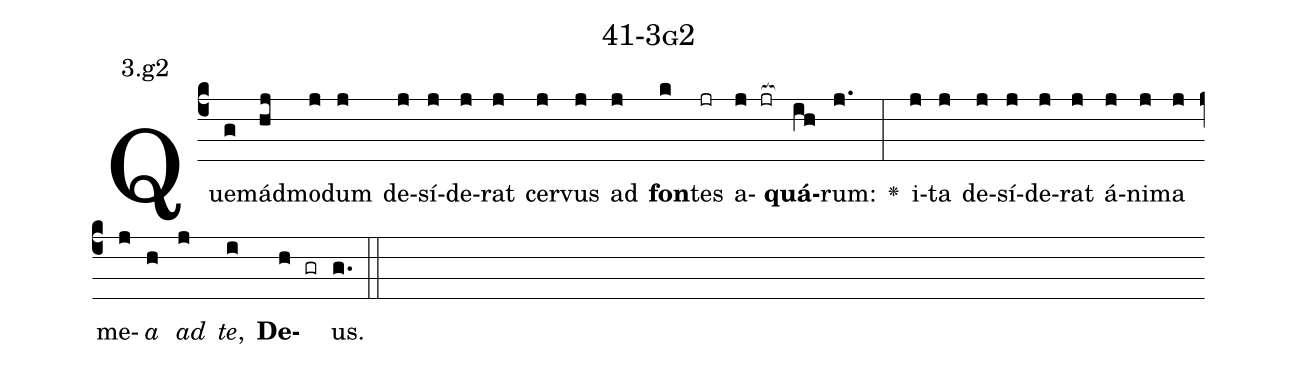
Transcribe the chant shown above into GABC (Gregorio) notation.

name: 41-3g2;
annotation: 3.g2;
%%
(c4)Quem(g)ád(hj)mo(j)dum(j) de(j)sí(j)de(j)rat(j) cer(j)vus(j) ad(j) <b>fon</b>(k)tes(jr) a(j jr[ocb:1{])<b>quá</b>(ih[ocb:0}])rum:(j.) <v>\greheightstar</v>(:) i(j)ta(j) de(j)sí(j)de(j)rat(j) á(j)ni(j)ma(j) me(j)<i>a</i>(h) <i>ad</i>(j) <i>te</i>,(i) <b>De</b>(h gr)us.(g.) (::)


%E(j) u(h) o(j) u(i) a(h) e.(g.) (::)
